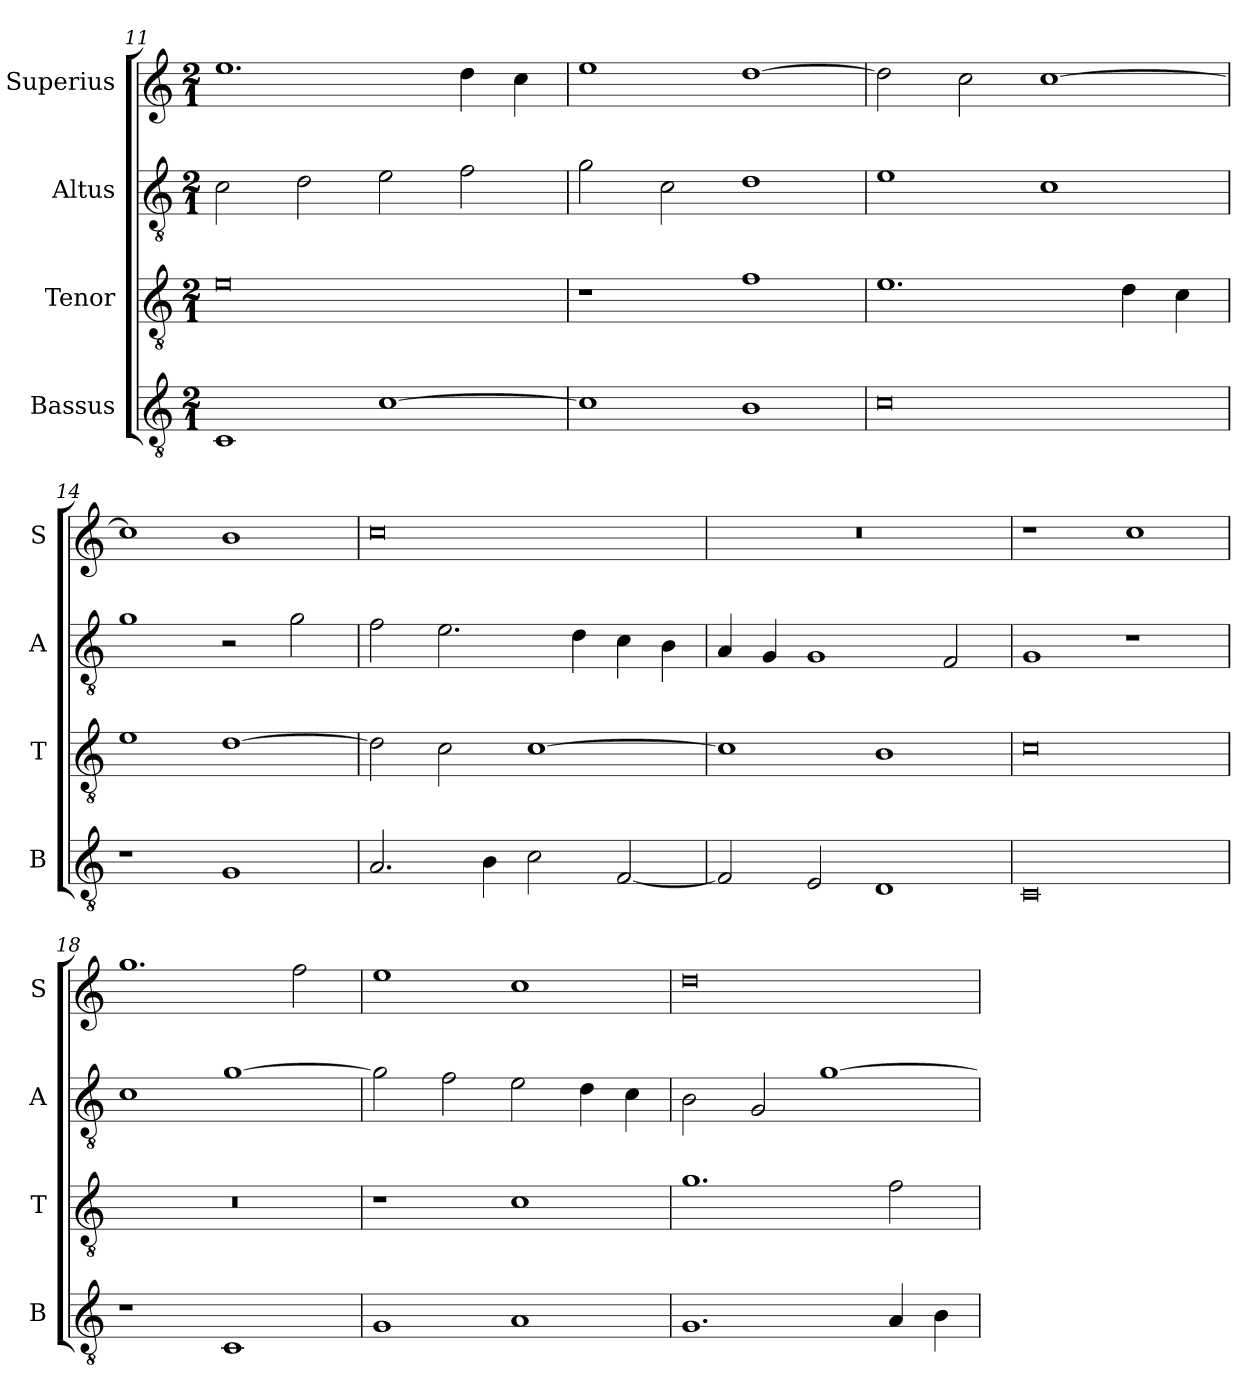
**kern	**kern	**kern	**kern
*part4	*part3	*part2	*part1
*staff4	*staff3	*staff2	*staff1
*I"Bassus	*I"Tenor	*I"Altus	*I"Superius
*I'B	*I'T	*I'A	*I'S
*clefGv2	*clefGv2	*clefGv2	*clefG2
*k[]	*k[]	*k[]	*k[]
*M2/1	*M2/1	*M2/1	*M2/1
=11	=11	=11	=11
1C	0e	2c\	1.ee
.	.	2d\	.
[1c	.	2e\	.
.	.	2f\	4dd\
.	.	.	4cc\
=12	=12	=12	=12
1c]	1r	2g\	1ee
.	.	2c\	.
1B	1f	1d	[1dd
=13	=13	=13	=13
0c	1.e	1e	2dd\]
.	.	.	2cc\
.	.	1c	[1cc
.	4d\	.	.
.	4c\	.	.
=14	=14	=14	=14
1r	1e	1g	1cc]
1G	[1d	2r	1b
.	.	2g\	.
=15	=15	=15	=15
2.A/	2d\]	2f\	0cc
.	2c\	2.e\	.
4B\	.	.	.
2c\	[1c	.	.
.	.	4d\	.
[2F/	.	4c\	.
.	.	4B\	.
=16	=16	=16	=16
2F/]	1c]	4A/	0r
.	.	4G/	.
2E/	.	1G	.
1D	1B	.	.
.	.	2F/	.
=17	=17	=17	=17
0C	0c	1G	1r
.	.	1r	1cc
=18	=18	=18	=18
1r	0r	1c	1.gg
1C	.	[1g	.
.	.	.	2ff\
=19	=19	=19	=19
1G	1r	2g\]	1ee
.	.	2f\	.
1A	1c	2e\	1cc
.	.	4d\	.
.	.	4c\	.
=20	=20	=20	=20
1.G	1.g	2B\	0dd
.	.	2G/	.
.	.	[1g	.
4A/	2f\	.	.
4B\	.	.	.
=	=	=	=
*-	*-	*-	*-
